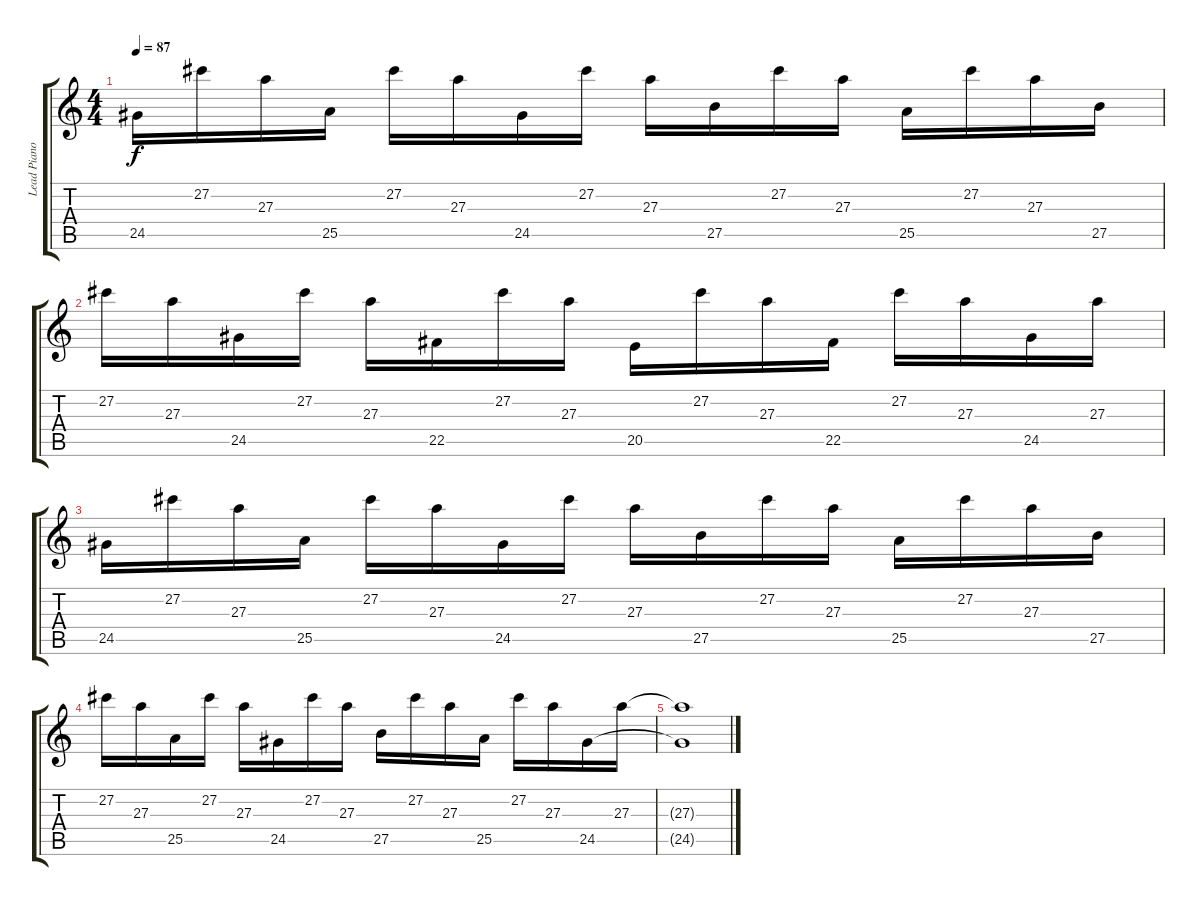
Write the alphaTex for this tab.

\track ("Lead Piano (Everton)" "Lead Piano") {instrument acousticgrandpiano}
\staff {score tabs}
\tuning (Eb4 Bb3 Gb3 Db3 Ab2 Eb2) {hide}
\ts (4 4)
\tempo 87
\clef g2
\ks c
24.5.16{dy f} 27.2.16 27.3.16 25.5.16 27.2.16 27.3.16 24.5.16 27.2.16 27.3.16 27.5.16 27.2.16 27.3.16 25.5.16 27.2.16 27.3.16 27.5.16 |
27.2.16 27.3.16 24.5.16 27.2.16 27.3.16 22.5.16 27.2.16 27.3.16 20.5.16 27.2.16 27.3.16 22.5.16 27.2.16 27.3.16 24.5.16 27.3.16 |
24.5.16 27.2.16 27.3.16 25.5.16 27.2.16 27.3.16 24.5.16 27.2.16 27.3.16 27.5.16 27.2.16 27.3.16 25.5.16 27.2.16 27.3.16 27.5.16 |
27.2.16 27.3.16 25.5.16 27.2.16 27.3.16 24.5.16 27.2.16 27.3.16 27.5.16 27.2.16 27.3.16 25.5.16 27.2.16 27.3.16 24.5.16 27.3.16 |
(27.3{t} 24.5{t}).1
